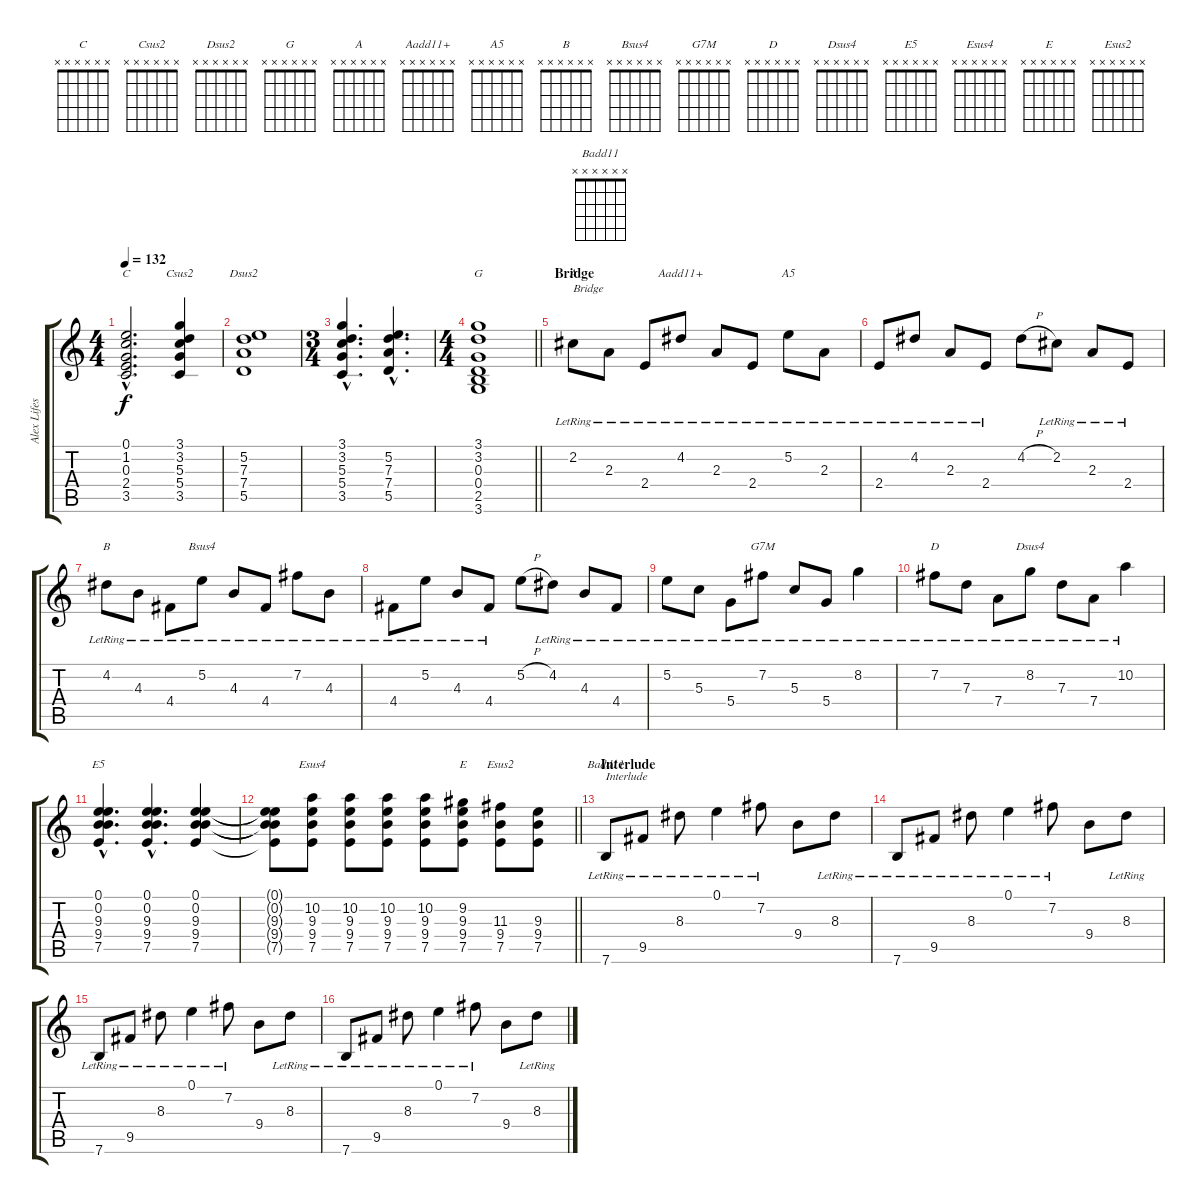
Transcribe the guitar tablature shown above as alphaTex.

\track ("Alex Lifeson 2" "Alex Lifes") {instrument electricguitarjazz}
\staff {score tabs}
\tuning (E4 B3 G3 D3 A2 E2) {hide}
\chord ("C" x x x x x x) {firstfret 0}
\chord ("Csus2" x x x x x x) {firstfret 0}
\chord ("Dsus2" x x x x x x) {firstfret 0}
\chord ("G" x x x x x x) {firstfret 0}
\chord ("A" x x x x x x) {firstfret 0}
\chord ("Aadd11+" x x x x x x) {firstfret 0}
\chord ("A5" x x x x x x) {firstfret 0}
\chord ("B" x x x x x x) {firstfret 0}
\chord ("Bsus4" x x x x x x) {firstfret 0}
\chord ("G7M" x x x x x x) {firstfret 0}
\chord ("D" x x x x x x) {firstfret 0}
\chord ("Dsus4" x x x x x x) {firstfret 0}
\chord ("E5" x x x x x x) {firstfret 0}
\chord ("Esus4" x x x x x x) {firstfret 0}
\chord ("E" x x x x x x) {firstfret 0}
\chord ("Esus2" x x x x x x) {firstfret 0}
\chord ("Badd11" x x x x x x) {firstfret 0}
\ts (4 4)
\tempo 132
\clef g2
\ks c
(0.1{hac} 1.2{hac} 0.3{hac} 2.4{hac} 3.5{hac}).2{d ch "C" dy f} (3.1 3.2 5.3 5.4 3.5).4{ch "Csus2"} |
(5.2 7.3 7.4 5.5).1{ch "Dsus2"} |
\ts (3 4)
(3.1{hac} 3.2{hac} 5.3{hac} 5.4{hac} 3.5{hac}).4{d} (5.2{hac} 7.3{hac} 7.4{hac} 5.5{hac}).4{d} |
\ts (4 4)
\barLineRight lightlight
(3.1 3.2 0.3 0.4 2.5 3.6).1{ch "G"} |
\section ("" "Bridge")
2.2{lr}.8{ch "A" txt "Bridge" instrument electricguitarjazz} 2.3{lr}.8 2.4{lr}.8 4.2{lr}.8{ch "Aadd11+"} 2.3{lr}.8 2.4{lr}.8 5.2{lr}.8{ch "A5"} 2.3{lr}.8 |
2.4{lr}.8 4.2{lr}.8 2.3{lr}.8 2.4{lr}.8 4.2{h}.8 2.2{lr}.8 2.3{lr}.8 2.4{lr}.8 |
4.2{lr}.8{ch "B"} 4.3{lr}.8 4.4{lr}.8 5.2{lr}.8{ch "Bsus4"} 4.3{lr}.8 4.4{lr}.8 7.2{lr}.8 4.3{lr}.8 |
4.4{lr}.8 5.2{lr}.8 4.3{lr}.8 4.4{lr}.8 5.2{h}.8 4.2{lr}.8 4.3{lr}.8 4.4{lr}.8 |
5.2{lr}.8 5.3{lr}.8 5.4{lr}.8 7.2{lr}.8{ch "G7M"} 5.3{lr}.8 5.4{lr}.8 8.2{lr}.4 |
7.2{lr}.8{ch "D"} 7.3{lr}.8 7.4{lr}.8 8.2{lr}.8{ch "Dsus4"} 7.3{lr}.8 7.4{lr}.8 10.2{lr}.4 |
(0.1{hac} 0.2{hac} 9.3{hac} 9.4{hac} 7.5{hac}).4{d ch "E5" balance 16 instrument distortionguitar} (0.1{hac} 0.2{hac} 9.3{hac} 9.4{hac} 7.5{hac}).4{d} (0.1 0.2 9.3 9.4 7.5).4 |
\barLineRight lightlight
(0.1{t} 0.2{t} 9.3{t} 9.4{t} 7.5{t}).8 (10.2 9.3 9.4 7.5).8{ch "Esus4"} (10.2 9.3 9.4 7.5).8 (10.2 9.3 9.4 7.5).8 (10.2 9.3 9.4 7.5).8 (9.2 9.3 9.4 7.5).8{ch "E"} (11.3 9.4 7.5).8{ch "Esus2"} (9.3 9.4 7.5).8 |
\section ("" "Interlude")
7.6{lr}.8{ch "Badd11" txt "Interlude"} 9.5{lr}.8 8.3{lr}.8 0.1{lr}.4 7.2{lr}.8 9.4.8 8.3{lr}.8 |
7.6{lr}.8 9.5{lr}.8 8.3{lr}.8 0.1{lr}.4 7.2{lr}.8 9.4.8 8.3{lr}.8 |
7.6{lr}.8 9.5{lr}.8 8.3{lr}.8 0.1{lr}.4 7.2{lr}.8 9.4.8 8.3{lr}.8 |
7.6{lr}.8 9.5{lr}.8 8.3{lr}.8 0.1{lr}.4 7.2{lr}.8 9.4.8 8.3{lr}.8
